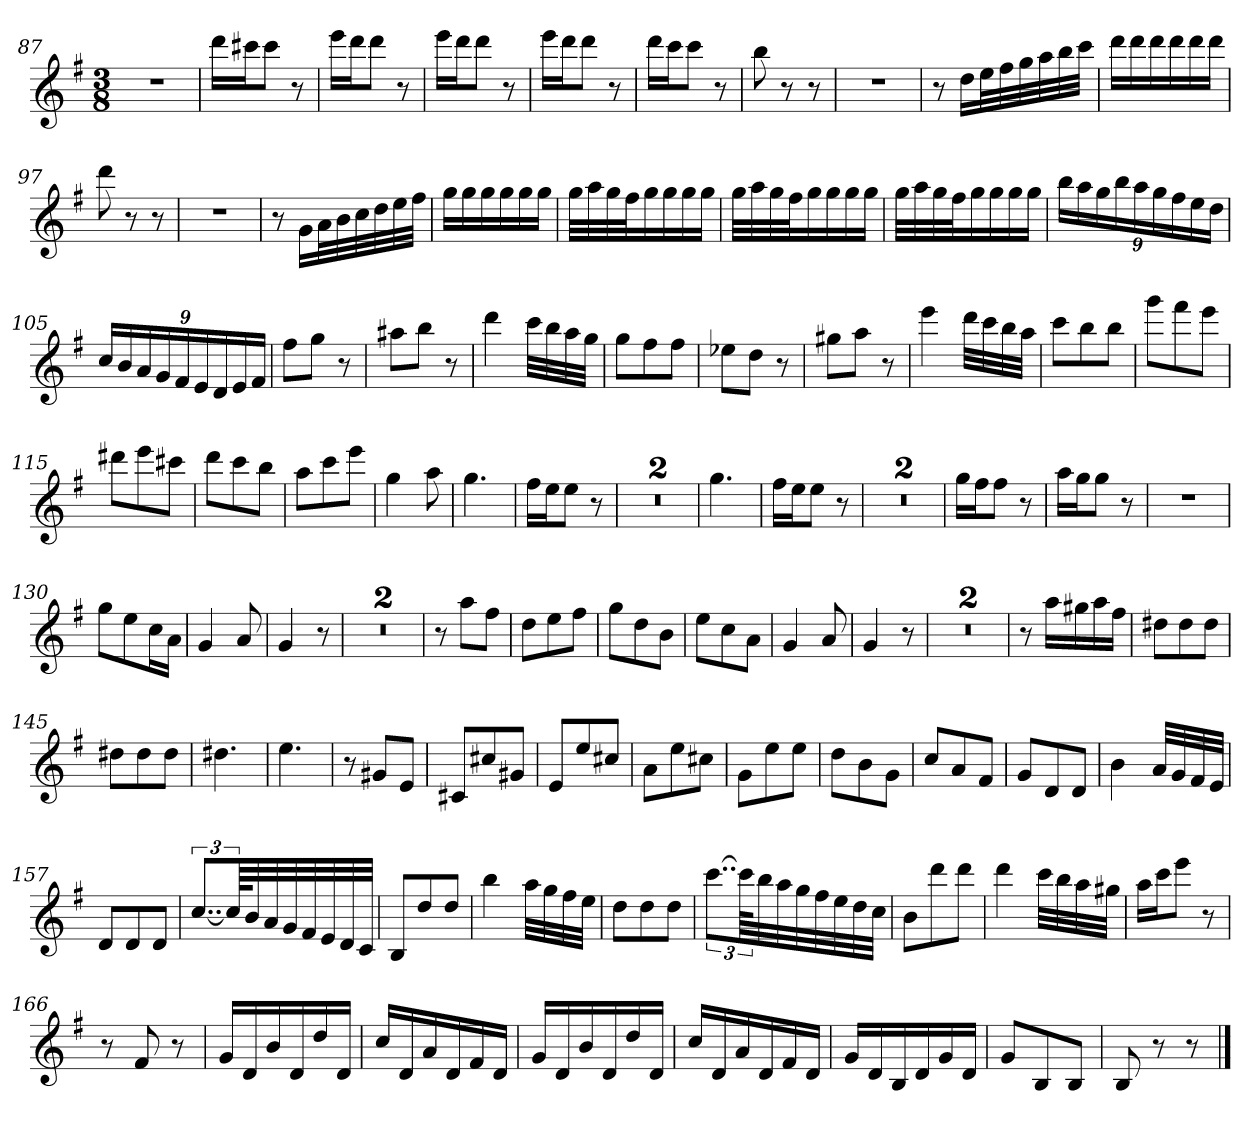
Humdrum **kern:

**kern
*part1
*staff1
*k[f#]
*G:
*M3/8
=87
4.r
=88
16dddLL
16ccc#XJ
8ccc#J
8r
=89
16eeeLL
16dddJ
8dddJ
8r
=90
16eeeLL
16dddJ
8dddJ
8r
=91
16eeeLL
16dddJ
8dddJ
8r
=92
16dddLL
16cccJ
8cccJ
8r
=93
8bb
8r
8r
=94
4.r
=95
8r
16ddLL
32eeL
32ff#
32gg
32aa
32bb
32cccJJJ
=96
16dddLL
16ddd
16ddd
16ddd
16ddd
16dddJJ
=97
8ddd
8r
8r
=98
4.r
=99
8r
16gLL
32aL
32b
32cc
32dd
32ee
32ff#JJJ
=100
16ggLL
16gg
16gg
16gg
16gg
16ggJJ
=101
32ggLLL
32aa
32gg
32ff#J
16gg
16gg
16gg
16ggJJ
=102
32ggLLL
32aa
32gg
32ff#J
16gg
16gg
16gg
16ggJJ
=103
32ggLLL
32aa
32gg
32ff#J
16gg
16gg
16gg
16ggJJ
=104
24bbLL
24aa
24gg
24bb
24aa
24gg
24ff#
24ee
24ddJJ
=105
24ccLL
24b
24a
24g
24f#
24e
24d
24e
24f#JJ
=106
8ff#L
8ggJ
8r
=107
8aa#XL
8bbJ
8r
=108
4ddd
32cccLLL
32bb
32aa
32ggJJJ
=109
8ggL
8ff#
8ff#J
=110
8ee-XL
8ddJ
8r
=111
8gg#XL
8aaJ
8r
=112
4eee
32dddLLL
32ccc
32bb
32aaJJJ
=113
8cccL
8bb
8bbJ
=114
8gggL
8fff#
8eeeJ
=115
8ddd#XL
8eee
8ccc#XJ
=116
8dddL
8ccc
8bbJ
=117
8aaL
8ccc
8eeeJ
=118
4gg
8aa
=119
4.gg
=120
16ff#LL
16eeJ
8eeJ
8r
=121
4.r
=122
4.r
=123
4.gg
=124
16ff#LL
16eeJ
8eeJ
8r
=125
4.r
=126
4.r
=127
16ggLL
16ff#J
8ff#J
8r
=128
16aaLL
16ggJ
8ggJ
8r
=129
4.r
=130
8ggL
8ee
16ccL
16aJJ
=131
4g
8a
=132
4g
8r
=133
4.r
=134
4.r
=135
8r
8aaL
8ff#J
=136
8ddL
8ee
8ff#J
=137
8ggL
8dd
8bJ
=138
8eeL
8cc
8aJ
=139
4g
8a
=140
4g
8r
=141
4.r
=142
4.r
=143
8r
16aaLL
16gg#X
16aa
16ff#JJ
=144
8dd#XL
8dd#
8dd#J
=145
8dd#XL
8dd#
8dd#J
=146
4.dd#X
=147
4.ee
=148
8r
8g#XL
8eJ
=149
8c#XL
8cc#X
8g#XJ
=150
8eL
8ee
8cc#XJ
=151
8aL
8ee
8cc#XJ
=152
8gL
8ee
8eeJ
=153
8ddL
8b
8gJ
=154
8ccL
8a
8f#J
=155
8gL
8d
8dJ
=156
4b
32aLLL
32g
32f#
32eJJJ
=157
8dL
8d
8dJ
=158
[12..ccL
96ccKLL]
32b
32a
32g
32f#
32e
32d
32cJJJ
=159
8BL
8dd
8ddJ
=160
4bb
32aaLLL
32gg
32ff#
32eeJJJ
=161
8ddL
8dd
8ddJ
=162
[12..cccL
96cccKLL]
32bb
32aa
32gg
32ff#
32ee
32dd
32ccJJJ
=163
8bL
8ddd
8dddJ
=164
4ddd
32cccLLL
32bb
32aa
32gg#XJJJ
=165
16aaLL
16cccJ
8eeeJ
8r
=166
8r
8f#
8r
=167
16gLL
16d
16b
16d
16dd
16dJJ
=168
16ccLL
16d
16a
16d
16f#
16dJJ
=169
16gLL
16d
16b
16d
16dd
16dJJ
=170
16ccLL
16d
16a
16d
16f#
16dJJ
=171
16gLL
16d
16B
16d
16g
16dJJ
=172
8gL
8B
8BJ
=173
8B
8r
8r
==
*-
